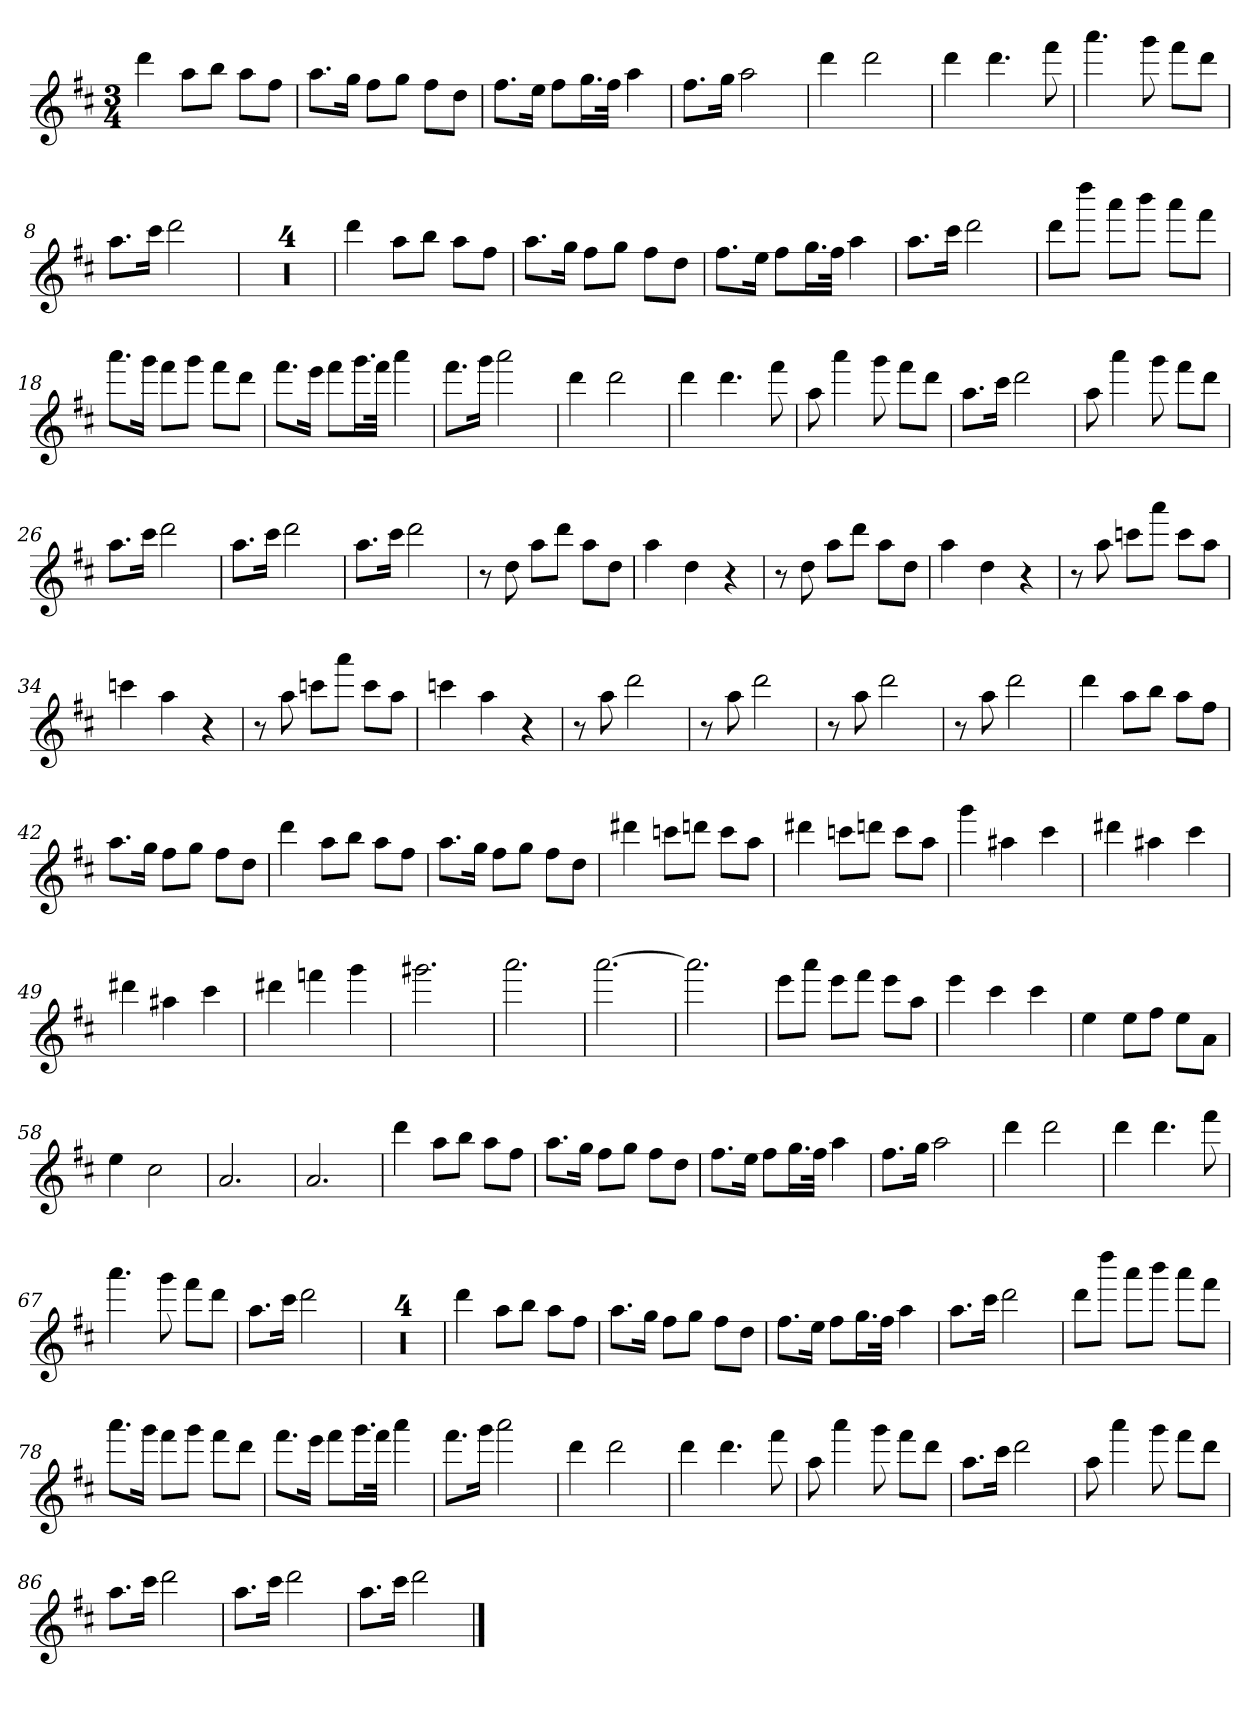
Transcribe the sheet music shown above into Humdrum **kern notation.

**kern
*part1
*staff1
*clefG2
*k[f#c#]
*D:
*M3/4
=1
4ddd
8aa\L
8bb\J
8aa\L
8ff#\J
=2
8.aa\L
16gg\Jk
8ff#\L
8gg\J
8ff#\L
8dd\J
=3
8.ff#\L
16ee\Jk
8ff#\L
16.gg\L
32ff#\JJk
4aa
=4
8.ff#\L
16gg\Jk
2aa
=5
4ddd
2ddd
=6
4ddd
4.ddd
8fff#
=7
4.aaa
8ggg
8fff#\L
8ddd\J
=8
8.aa\L
16ccc#\Jk
2ddd
=9
2.r
=10
2.r
=11
2.r
=12
2.r
=13
4ddd
8aa\L
8bb\J
8aa\L
8ff#\J
=14
8.aa\L
16gg\Jk
8ff#\L
8gg\J
8ff#\L
8dd\J
=15
8.ff#\L
16ee\Jk
8ff#\L
16.gg\L
32ff#\JJk
4aa
=16
8.aa\L
16ccc#\Jk
2ddd
=17
8ddd\L
8dddd\J
8aaa\L
8bbb\J
8aaa\L
8fff#\J
=18
8.aaa\L
16ggg\Jk
8fff#\L
8ggg\J
8fff#\L
8ddd\J
=19
8.fff#\L
16eee\Jk
8fff#\L
16.ggg\L
32fff#\JJk
4aaa
=20
8.fff#\L
16ggg\Jk
2aaa
=21
4ddd
2ddd
=22
4ddd
4.ddd
8fff#
=23
8aa
4aaa
8ggg
8fff#\L
8ddd\J
=24
8.aa\L
16ccc#\Jk
2ddd
=25
8aa
4aaa
8ggg
8fff#\L
8ddd\J
=26
8.aa\L
16ccc#\Jk
2ddd
=27
8.aa\L
16ccc#\Jk
2ddd
=28
8.aa\L
16ccc#\Jk
2ddd
=29
8r
8dd
8aa\L
8ddd\J
8aa\L
8dd\J
=30
4aa
4dd
4r
=31
8r
8dd
8aa\L
8ddd\J
8aa\L
8dd\J
=32
4aa
4dd
4r
=33
8r
8aa
8cccn\L
8aaa\J
8ccc\L
8aa\J
=34
4cccn
4aa
4r
=35
8r
8aa
8cccn\L
8aaa\J
8ccc\L
8aa\J
=36
4cccn
4aa
4r
=37
8r
8aa
2ddd
=38
8r
8aa
2ddd
=39
8r
8aa
2ddd
=40
8r
8aa
2ddd
=41
4ddd
8aa\L
8bb\J
8aa\L
8ff#\J
=42
8.aa\L
16gg\Jk
8ff#\L
8gg\J
8ff#\L
8dd\J
=43
4ddd
8aa\L
8bb\J
8aa\L
8ff#\J
=44
8.aa\L
16gg\Jk
8ff#\L
8gg\J
8ff#\L
8dd\J
=45
4ddd#X
8cccn\L
8dddn\J
8ccc\L
8aa\J
=46
4ddd#X
8cccn\L
8dddn\J
8ccc\L
8aa\J
=47
4ggg
4aa#X
4ccc#
=48
4ddd#X
4aa#X
4ccc#
=49
4ddd#X
4aa#X
4ccc#
=50
4ddd#X
4fffn
4ggg
=51
2.ggg#X
=52
2.aaa
=53
[2.aaa
=54
2.aaa]
=55
8eee\L
8aaa\J
8eee\L
8fff#\J
8eee\L
8aa\J
=56
4eee
4ccc#
4ccc#
=57
4ee
8ee\L
8ff#\J
8ee\L
8a\J
=58
4ee
2cc#
=59
2.a
=60
2.a
=61
4ddd
8aa\L
8bb\J
8aa\L
8ff#\J
=62
8.aa\L
16gg\Jk
8ff#\L
8gg\J
8ff#\L
8dd\J
=63
8.ff#\L
16ee\Jk
8ff#\L
16.gg\L
32ff#\JJk
4aa
=64
8.ff#\L
16gg\Jk
2aa
=65
4ddd
2ddd
=66
4ddd
4.ddd
8fff#
=67
4.aaa
8ggg
8fff#\L
8ddd\J
=68
8.aa\L
16ccc#\Jk
2ddd
=69
2.r
=70
2.r
=71
2.r
=72
2.r
=73
4ddd
8aa\L
8bb\J
8aa\L
8ff#\J
=74
8.aa\L
16gg\Jk
8ff#\L
8gg\J
8ff#\L
8dd\J
=75
8.ff#\L
16ee\Jk
8ff#\L
16.gg\L
32ff#\JJk
4aa
=76
8.aa\L
16ccc#\Jk
2ddd
=77
8ddd\L
8dddd\J
8aaa\L
8bbb\J
8aaa\L
8fff#\J
=78
8.aaa\L
16ggg\Jk
8fff#\L
8ggg\J
8fff#\L
8ddd\J
=79
8.fff#\L
16eee\Jk
8fff#\L
16.ggg\L
32fff#\JJk
4aaa
=80
8.fff#\L
16ggg\Jk
2aaa
=81
4ddd
2ddd
=82
4ddd
4.ddd
8fff#
=83
8aa
4aaa
8ggg
8fff#\L
8ddd\J
=84
8.aa\L
16ccc#\Jk
2ddd
=85
8aa
4aaa
8ggg
8fff#\L
8ddd\J
=86
8.aa\L
16ccc#\Jk
2ddd
=87
8.aa\L
16ccc#\Jk
2ddd
=88
8.aa\L
16ccc#\Jk
2ddd
==
*-
